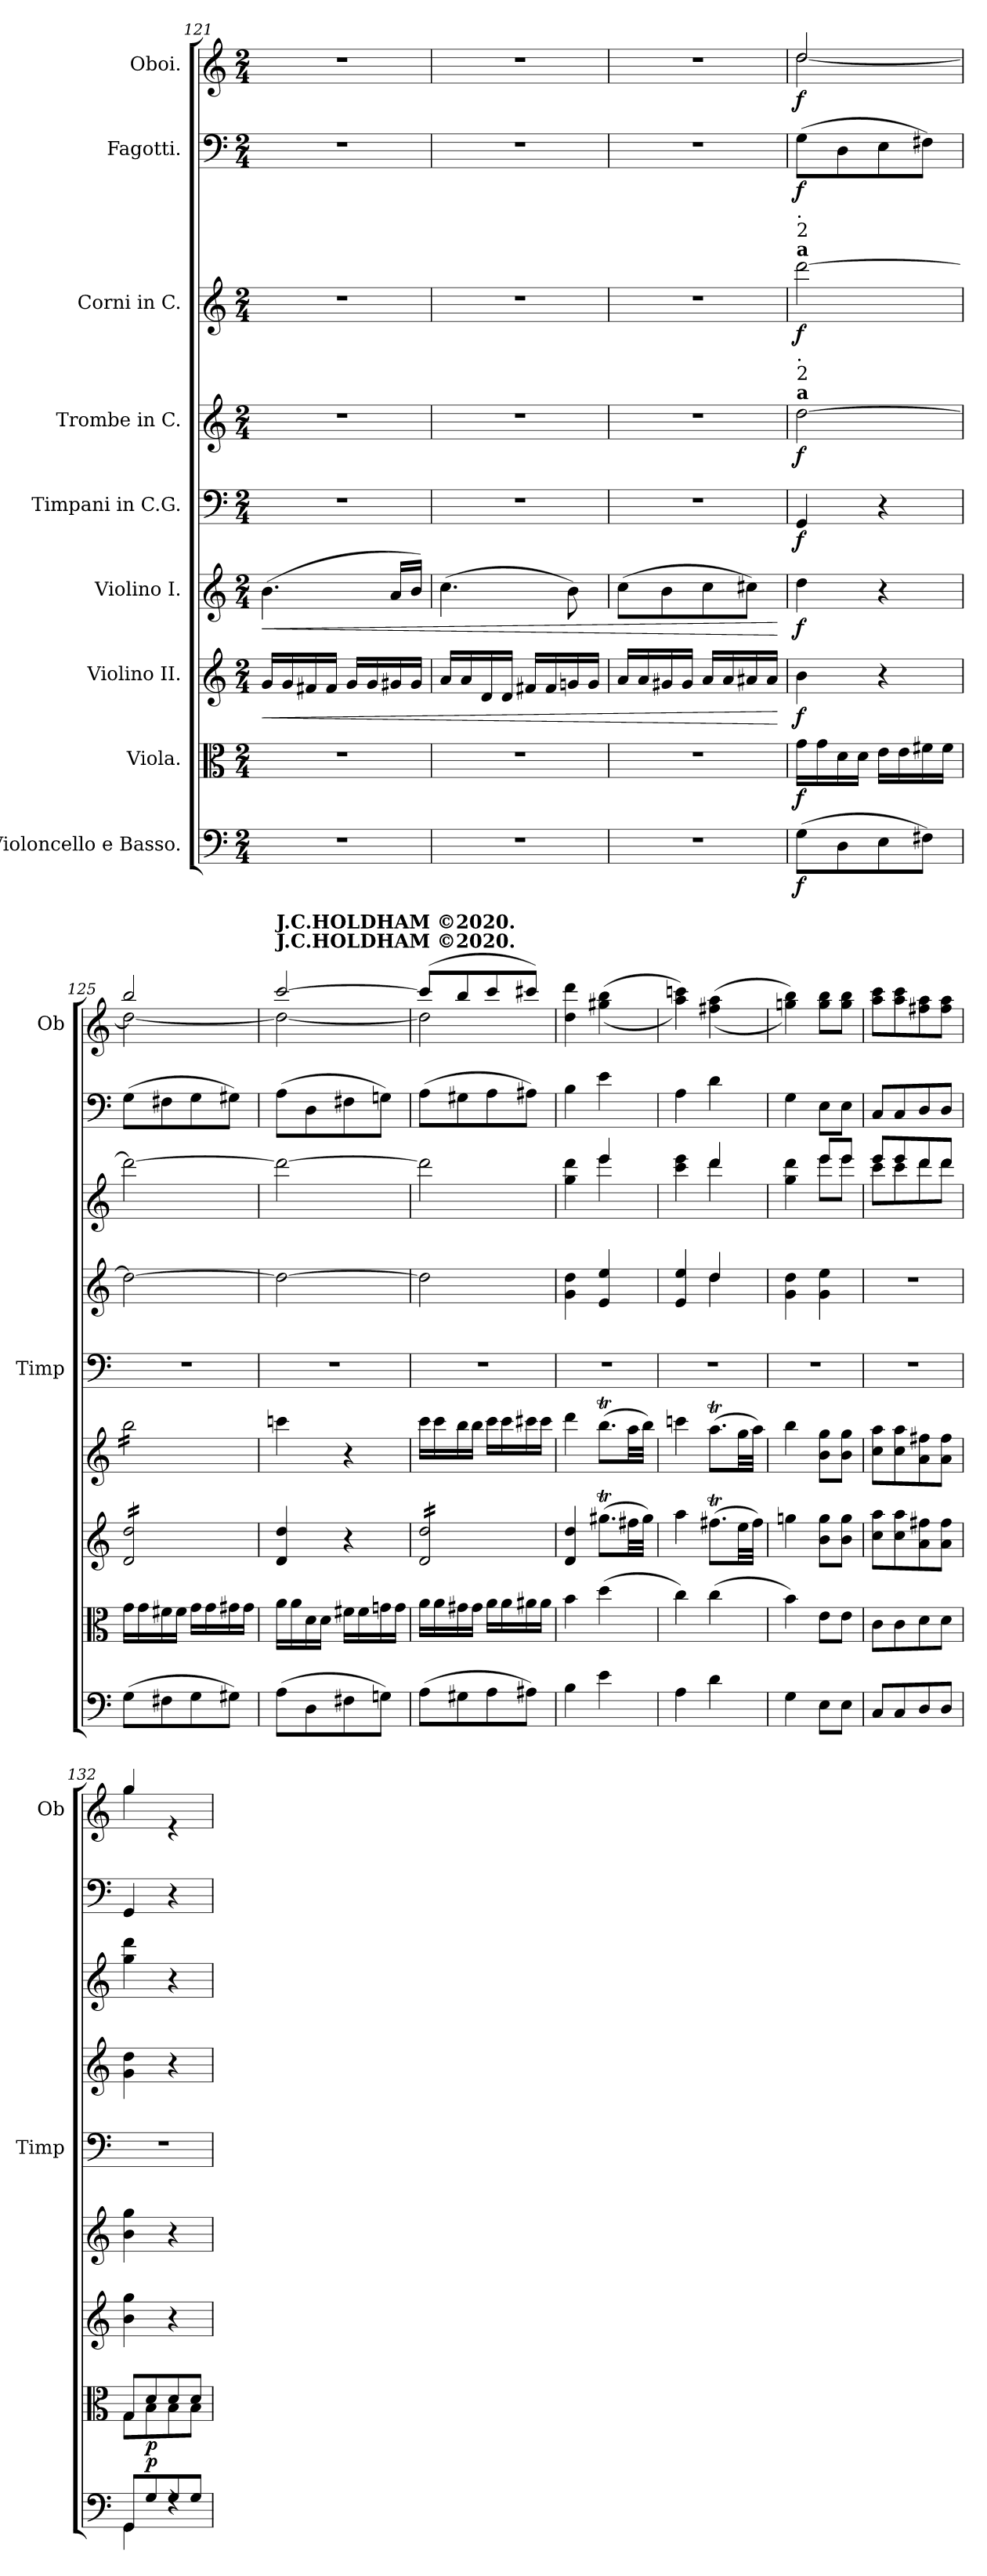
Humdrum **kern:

**kern	**dynam	**kern	**dynam	**kern	**dynam	**kern	**dynam	**kern	**dynam	**kern	**dynam	**kern	**dynam	**kern	**dynam	**kern	**dynam
*part9	*part9	*part8	*part8	*part7	*part7	*part6	*part6	*part5	*part5	*part4	*part4	*part3	*part3	*part2	*part2	*part1	*part1
*staff9	*staff9	*staff8	*staff8	*staff7	*staff7	*staff6	*staff6	*staff5	*staff5	*staff4	*staff4	*staff3	*staff3	*staff2	*staff2	*staff1	*staff1
*I"Violoncello e Basso.	*	*I"Viola.	*	*I"Violino II.	*	*I"Violino I.	*	*I"Timpani in C.G.	*	*I"Trombe in C.	*	*I"Corni in C.	*	*I"Fagotti.	*	*I"Oboi.	*
*	*	*	*	*	*	*	*	*I'Timp	*	*	*	*	*	*	*	*I'Ob	*
*clefF4	*	*clefC3	*	*clefG2	*	*clefG2	*	*clefF4	*	*clefG2	*	*clefG2	*	*clefF4	*	*clefG2	*
*	*	*	*	*	*	*	*	*	*	*	*	*ITrd7c12	*	*	*	*	*
*k[]	*	*k[]	*	*k[]	*	*k[]	*	*k[]	*	*k[]	*	*k[]	*	*k[]	*	*k[]	*
*M2/4	*	*M2/4	*	*M2/4	*	*M2/4	*	*M2/4	*	*M2/4	*	*M2/4	*	*M2/4	*	*M2/4	*
=121	=121	=121	=121	=121	=121	=121	=121	=121	=121	=121	=121	=121	=121	=121	=121	=121	=121
!	!	!	!	!	!LO:HP:b	!	!LO:HP:b	!	!	!	!	!	!	!	!	!	!
2r	.	2r	.	16g/LL	<	(4.b\	<	2r	.	2r	.	2r	.	2r	.	2r	.
.	.	.	.	16g/	.	.	.	.	.	.	.	.	.	.	.	.	.
.	.	.	.	16f#X/	.	.	.	.	.	.	.	.	.	.	.	.	.
.	.	.	.	16f#/JJ	.	.	.	.	.	.	.	.	.	.	.	.	.
.	.	.	.	16g/LL	.	.	.	.	.	.	.	.	.	.	.	.	.
.	.	.	.	16g/	.	.	.	.	.	.	.	.	.	.	.	.	.
.	.	.	.	16g#X/	.	16a/LL	.	.	.	.	.	.	.	.	.	.	.
.	.	.	.	16g#/JJ	.	16b/JJ)	.	.	.	.	.	.	.	.	.	.	.
=122	=122	=122	=122	=122	=122	=122	=122	=122	=122	=122	=122	=122	=122	=122	=122	=122	=122
2r	.	2r	.	16a/LL	.	(4.cc\	.	2r	.	2r	.	2r	.	2r	.	2r	.
.	.	.	.	16a/	.	.	.	.	.	.	.	.	.	.	.	.	.
.	.	.	.	16d/	.	.	.	.	.	.	.	.	.	.	.	.	.
.	.	.	.	16d/JJ	.	.	.	.	.	.	.	.	.	.	.	.	.
.	.	.	.	16f#X/LL	.	.	.	.	.	.	.	.	.	.	.	.	.
.	.	.	.	16f#/	.	.	.	.	.	.	.	.	.	.	.	.	.
.	.	.	.	16gn/	.	8b\)	.	.	.	.	.	.	.	.	.	.	.
.	.	.	.	16g/JJ	.	.	.	.	.	.	.	.	.	.	.	.	.
=123	=123	=123	=123	=123	=123	=123	=123	=123	=123	=123	=123	=123	=123	=123	=123	=123	=123
2r	.	2r	.	16a/LL	.	(8cc\L	.	2r	.	2r	.	2r	.	2r	.	2r	.
.	.	.	.	16a/	.	.	.	.	.	.	.	.	.	.	.	.	.
.	.	.	.	16g#X/	.	8b\	.	.	.	.	.	.	.	.	.	.	.
.	.	.	.	16g#/JJ	.	.	.	.	.	.	.	.	.	.	.	.	.
.	.	.	.	16a/LL	.	8cc\	.	.	.	.	.	.	.	.	.	.	.
.	.	.	.	16a/	.	.	.	.	.	.	.	.	.	.	.	.	.
.	.	.	.	16a#X/	.	8cc#X\J)	.	.	.	.	.	.	.	.	.	.	.
.	.	.	.	16a#/JJ	.	.	.	.	.	.	.	.	.	.	.	.	.
.	.	.	.	.	[	.	[	.	.	.	.	.	.	.	.	.	.
=124	=124	=124	=124	=124	=124	=124	=124	=124	=124	=124	=124	=124	=124	=124	=124	=124	=124
*	*	*	*	*	*	*	*	*	*	*	*	*	*	*	*	*^	*
!	!	!	!	!	!	!	!	!	!	!	!	!LO:TX:a:B:t=a	!	!	!	!	!	!
!	!	!	!	!	!	!	!	!	!	!	!	!LO:TX:a:t=2	!	!	!	!	!	!
!	!	!	!	!	!	!	!	!	!	!	!	!LO:TX:a:t=.	!	!	!	!	!	!
!	!	!	!	!	!	!	!	!	!	!LO:TX:a:B:t=a	!	!	!	!	!	!	!	!
!	!	!	!	!	!	!	!	!	!	!LO:TX:a:t=2	!	!	!	!	!	!	!	!
!	!	!	!	!	!	!	!	!	!	!LO:TX:a:t=.	!	!	!	!	!	!	!	!
!	!LO:DY:b	!	!LO:DY:b	!	!LO:DY:b	!	!LO:DY:b	!	!LO:DY:b	!	!LO:DY:b	!	!LO:DY:b	!	!LO:DY:b	!	!	!LO:DY:b
(8G\L	f	16g\LL	f	4b\	f	4dd\	f	4GG/	f	[2dd\	f	[2dd\	f	(8G\L	f	2dd/	[2dd\	f
.	.	16g\	.	.	.	.	.	.	.	.	.	.	.	.	.	.	.	.
8D\	.	16d\	.	.	.	.	.	.	.	.	.	.	.	8D\	.	.	.	.
.	.	16d\JJ	.	.	.	.	.	.	.	.	.	.	.	.	.	.	.	.
8E\	.	16e\LL	.	4r	.	4r	.	4r	.	.	.	.	.	8E\	.	.	.	.
.	.	16e\	.	.	.	.	.	.	.	.	.	.	.	.	.	.	.	.
8F#X\J)	.	16f#X\	.	.	.	.	.	.	.	.	.	.	.	8F#X\J)	.	.	.	.
.	.	16f#\JJ	.	.	.	.	.	.	.	.	.	.	.	.	.	.	.	.
=125	=125	=125	=125	=125	=125	=125	=125	=125	=125	=125	=125	=125	=125	=125	=125	=125	=125	=125
*	*	*	*	*tremolo	*	*	*	*	*	*	*	*	*	*	*	*	*	*
*	*	*	*	*	*	*tremolo	*	*	*	*	*	*	*	*	*	*	*	*
(8G\L	.	16g\LL	.	16d/ 16dd/LL	.	16bb\LL	.	2r	.	2dd\_	.	2dd\_	.	(8G\L	.	2bb/	2dd\_	.
.	.	16g\	.	16d/ 16dd/	.	16bb\	.	.	.	.	.	.	.	.	.	.	.	.
8F#X\	.	16f#X\	.	16d/ 16dd/	.	16bb\	.	.	.	.	.	.	.	8F#X\	.	.	.	.
.	.	16f#\JJ	.	16d/ 16dd/	.	16bb\	.	.	.	.	.	.	.	.	.	.	.	.
8G\	.	16g\LL	.	16d/ 16dd/	.	16bb\	.	.	.	.	.	.	.	8G\	.	.	.	.
.	.	16g\	.	16d/ 16dd/	.	16bb\	.	.	.	.	.	.	.	.	.	.	.	.
8G#X\J)	.	16g#X\	.	16d/ 16dd/	.	16bb\	.	.	.	.	.	.	.	8G#X\J)	.	.	.	.
.	.	16g#\JJ	.	16d/ 16dd/JJ	.	16bb\JJ	.	.	.	.	.	.	.	.	.	.	.	.
*	*	*	*	*	*	*Xtremolo	*	*	*	*	*	*	*	*	*	*	*	*
*	*	*	*	*Xtremolo	*	*	*	*	*	*	*	*	*	*	*	*	*	*
!!LO:PB:g=z	!!
=126	=126	=126	=126	=126	=126	=126	=126	=126	=126	=126	=126	=126	=126	=126	=126	=126	=126	=126
!	!	!	!	!	!	!	!	!	!	!	!	!	!	!	!	!LO:TX:a:B:t=J.C.HOLDHAM  ©2020.	!	!
!	!	!	!	!	!	!	!	!	!	!	!	!	!	!	!	!LO:TX:a:B:t=J.C.HOLDHAM  ©2020.	!	!
(8A\L	.	16a\LL	.	4d/ 4dd/	.	4cccn\	.	2r	.	2dd\_	.	2dd\_	.	(8A\L	.	[2ccc/	2dd\_	.
.	.	16a\	.	.	.	.	.	.	.	.	.	.	.	.	.	.	.	.
8D\	.	16d\	.	.	.	.	.	.	.	.	.	.	.	8D\	.	.	.	.
.	.	16d\JJ	.	.	.	.	.	.	.	.	.	.	.	.	.	.	.	.
8F#X\	.	16f#X\LL	.	4r	.	4r	.	.	.	.	.	.	.	8F#X\	.	.	.	.
.	.	16f#\	.	.	.	.	.	.	.	.	.	.	.	.	.	.	.	.
8Gn\J)	.	16gn\	.	.	.	.	.	.	.	.	.	.	.	8Gn\J)	.	.	.	.
.	.	16g\JJ	.	.	.	.	.	.	.	.	.	.	.	.	.	.	.	.
=127	=127	=127	=127	=127	=127	=127	=127	=127	=127	=127	=127	=127	=127	=127	=127	=127	=127	=127
*	*	*	*	*tremolo	*	*	*	*	*	*	*	*	*	*	*	*	*	*
(8A\L	.	16a\LL	.	16d/ 16dd/LL	.	16ccc\LL	.	2r	.	2dd\]	.	2dd\]	.	(8A\L	.	(8ccc/L]	2dd\]	.
.	.	16a\	.	16d/ 16dd/	.	16ccc\	.	.	.	.	.	.	.	.	.	.	.	.
8G#X\	.	16g#X\	.	16d/ 16dd/	.	16bb\	.	.	.	.	.	.	.	8G#X\	.	8bb/	.	.
.	.	16g#\JJ	.	16d/ 16dd/	.	16bb\JJ	.	.	.	.	.	.	.	.	.	.	.	.
8A\	.	16a\LL	.	16d/ 16dd/	.	16ccc\LL	.	.	.	.	.	.	.	8A\	.	8ccc/	.	.
.	.	16a\	.	16d/ 16dd/	.	16ccc\	.	.	.	.	.	.	.	.	.	.	.	.
8A#X\J)	.	16a#X\	.	16d/ 16dd/	.	16ccc#X\	.	.	.	.	.	.	.	8A#X\J)	.	8ccc#X/J)	.	.
.	.	16a#\JJ	.	16d/ 16dd/JJ	.	16ccc#\JJ	.	.	.	.	.	.	.	.	.	.	.	.
*	*	*	*	*Xtremolo	*	*	*	*	*	*	*	*	*	*	*	*	*	*
*	*	*	*	*	*	*	*	*	*	*	*	*	*	*	*	*v	*v	*
=128	=128	=128	=128	=128	=128	=128	=128	=128	=128	=128	=128	=128	=128	=128	=128	=128	=128
*	*	*	*	*	*	*	*	*	*	*	*	*^	*	*	*	*	*
4B\	.	4b\	.	4d/ 4dd/	.	4ddd\	.	2r	.	4g\ 4dd\	.	4g\ 4dd\	4ryy	.	4B\	.	4dd\ 4ddd\	.
4e\	.	(4dd\	.	(8.gg#Xt\L	.	(8.bbt\L	.	.	.	4e/ 4ee/	.	4ee/	4ee\	.	4e\	.	((4gg#X\ 4bb\	.
.	.	.	.	32ff#X\LL	.	32aa\LL	.	.	.	.	.	.	.	.	.	.	.	.
.	.	.	.	32gg#\JJJ)	.	32bb\JJJ)	.	.	.	.	.	.	.	.	.	.	.	.
=129	=129	=129	=129	=129	=129	=129	=129	=129	=129	=129	=129	=129	=129	=129	=129	=129	=129	=129
*	*	*	*	*	*	*	*	*	*	*^	*	*	*	*	*	*	*	*
4A\	.	4cc\)	.	4aa\	.	4cccn\	.	2r	.	4e/ 4ee/	4ryy	.	4cc\ 4ee\	4ryy	.	4A\	.	4aa\ 4cccn\))	.
4d\	.	(4cc\	.	(8.ff#Xt\L	.	(8.aaT\L	.	.	.	4dd/	4dd\	.	4dd/	4dd\	.	4d\	.	((4ff#X\ 4aa\	.
.	.	.	.	32ee\LL	.	32gg\LL	.	.	.	.	.	.	.	.	.	.	.	.	.
.	.	.	.	32ff#\JJJ)	.	32aa\JJJ)	.	.	.	.	.	.	.	.	.	.	.	.	.
*	*	*	*	*	*	*	*	*	*	*v	*v	*	*	*	*	*	*	*	*
=130	=130	=130	=130	=130	=130	=130	=130	=130	=130	=130	=130	=130	=130	=130	=130	=130	=130	=130
4G\	.	4b\)	.	4ggn\	.	4bb\	.	2r	.	4g\ 4dd\	.	4g\ 4dd\	4ryy	.	4G\	.	4ggn\ 4bb\))	.
8E\L	.	8e\L	.	8b\ 8gg\L	.	8b\ 8gg\L	.	.	.	4g\ 4ee\	.	8ee/L	8ee\L	.	8E\L	.	8gg\ 8bb\L	.
8E\J	.	8e\J	.	8b\ 8gg\J	.	8b\ 8gg\J	.	.	.	.	.	8ee/J	8ee\J	.	8E\J	.	8gg\ 8bb\J	.
=131	=131	=131	=131	=131	=131	=131	=131	=131	=131	=131	=131	=131	=131	=131	=131	=131	=131	=131
8C/L	.	8c\L	.	8cc\ 8aa\L	.	8cc\ 8aa\L	.	2r	.	2r	.	8ee/L	8cc\L	.	8C/L	.	8aa\ 8ccc\L	.
8C/	.	8c\	.	8cc\ 8aa\	.	8cc\ 8aa\	.	.	.	.	.	8ee/	8cc\	.	8C/	.	8aa\ 8ccc\	.
8D/	.	8d\	.	8a\ 8ff#X\	.	8a\ 8ff#X\	.	.	.	.	.	8dd/	8dd\	.	8D/	.	8ff#X\ 8aa\	.
8D/J	.	8d\J	.	8a\ 8ff#\J	.	8a\ 8ff#\J	.	.	.	.	.	8dd/J	8dd\J	.	8D/J	.	8ff#\ 8aa\J	.
*	*	*	*	*	*	*	*	*	*	*	*	*v	*v	*	*	*	*	*
=132	=132	=132	=132	=132	=132	=132	=132	=132	=132	=132	=132	=132	=132	=132	=132	=132	=132
*^	*	*^	*	*	*	*	*	*	*	*	*	*	*	*	*	*^	*
8GG/L	4GG\	.	8G/L	8G\L	.	4b\ 4gg\	.	4b\ 4gg\	.	2r	.	4g\ 4dd\	.	4g\ 4dd\	.	4GG/	.	4gg/	4gg\	.
!	!	!LO:DY:a	!	!	!LO:DY:b	!	!	!	!	!	!	!	!	!	!	!	!	!	!	!
8G/	.	p	8d/	8B\	p	.	.	.	.	.	.	.	.	.	.	.	.	.	.	.
8G/	4rF	.	8d/	8B\	.	4r	.	4r	.	.	.	4r	.	4r	.	4r	.	4re	4ryy	.
8G/J	.	.	8d/J	8B\J	.	.	.	.	.	.	.	.	.	.	.	.	.	.	.	.
*v	*v	*	*	*	*	*	*	*	*	*	*	*	*	*	*	*	*	*v	*v	*
*	*	*v	*v	*	*	*	*	*	*	*	*	*	*	*	*	*	*	*
=	=	=	=	=	=	=	=	=	=	=	=	=	=	=	=	=	=
*-	*-	*-	*-	*-	*-	*-	*-	*-	*-	*-	*-	*-	*-	*-	*-	*-	*-
